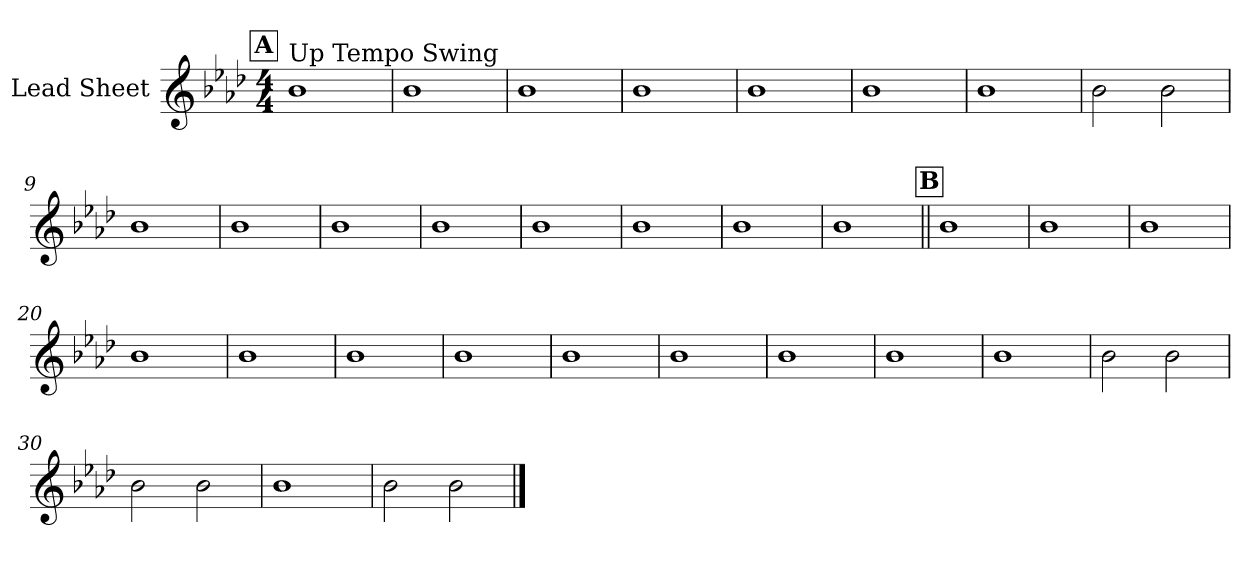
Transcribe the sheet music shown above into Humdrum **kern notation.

**kern
*part1
*staff1
*I"Lead Sheet
*clefG2
*k[b-e-a-d-]
*A-:
*M4/4
!!LO:REH:place=s1:a:fs=14:t=A
=1
!LO:TX:a:t=Up Tempo Swing
1b-
=2
1b-
=3
1b-
=4
1b-
!!LO:LB:g=z
=5
1b-
=6
1b-
=7
1b-
=8
2b-\
2b-\
!!LO:LB:g=z
=9
1b-
=10
1b-
=11
1b-
=12
1b-
!!LO:LB:g=z
=13
1b-
=14
1b-
=15
1b-
=16
1b-
!!LO:LB:g=z
!!LO:REH:place=s1:a:fs=14:t=B
=17||
1b-
=18
1b-
=19
1b-
=20
1b-
!!LO:LB:g=z
=21
1b-
=22
1b-
=23
1b-
=24
1b-
!!LO:LB:g=z
=25
1b-
=26
1b-
=27
1b-
=28
1b-
!!LO:LB:g=z
=29
2b-\
2b-\
=30
2b-\
2b-\
=31
1b-
=32
2b-\
2b-\
==
*-
